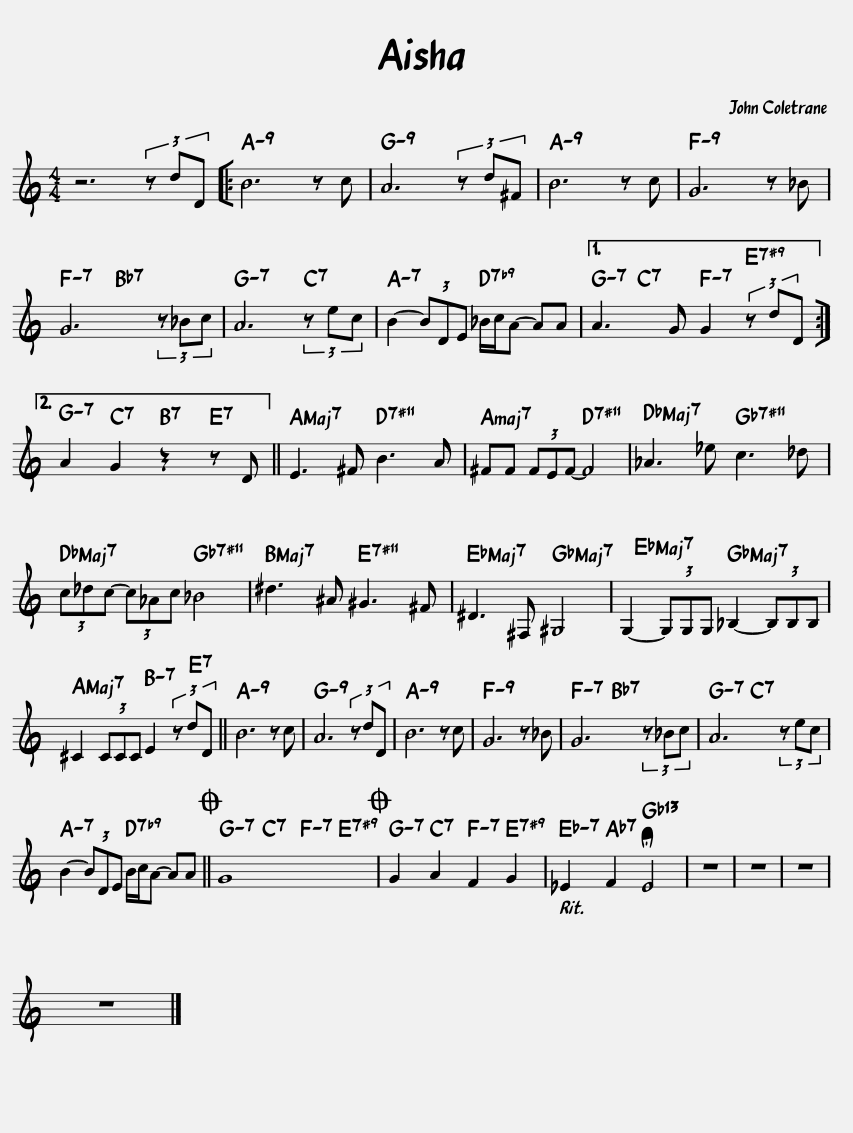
X:1
L:1/8
M:4/4
I:linebreak $
K:C
V:1 treble
V:1
 z6 (3z dD |: B6 z c | A6 (3z d^F | B6 z c | G6 z _B |$ %5
 G6 (3z _Bc | A6 (3z ec | B2- (3BDE _B/c/A- AA |1 A3 G G2 (3z dD :|2$ A2 G2 z2 z D || %10
 E3 ^F B3 A | ^FF (3FEF- F4 | _A3 _e c3 _d |$ (3c_dc- (3c_Ac _B4 | ^d3 ^A ^G3 ^F | %15
 ^D3 ^F, ^G,4 | G,2- (3G,G,G, _B,2- (3B,B,B, |$ ^C2 (3CCC E2 (3z dD || B6 z c | A6 (3z dD | %20
 B6 z c | G6 z _B | G6 (3z _Bc | A6 (3z ec |$ B2- (3BDE B/c/A- AA || %25
O G8 |O G2 A2 F2 G2 | _E2 F2 !fermata!E4 | z8 | z8 | %30
 z8 |$ z8 |] %32
